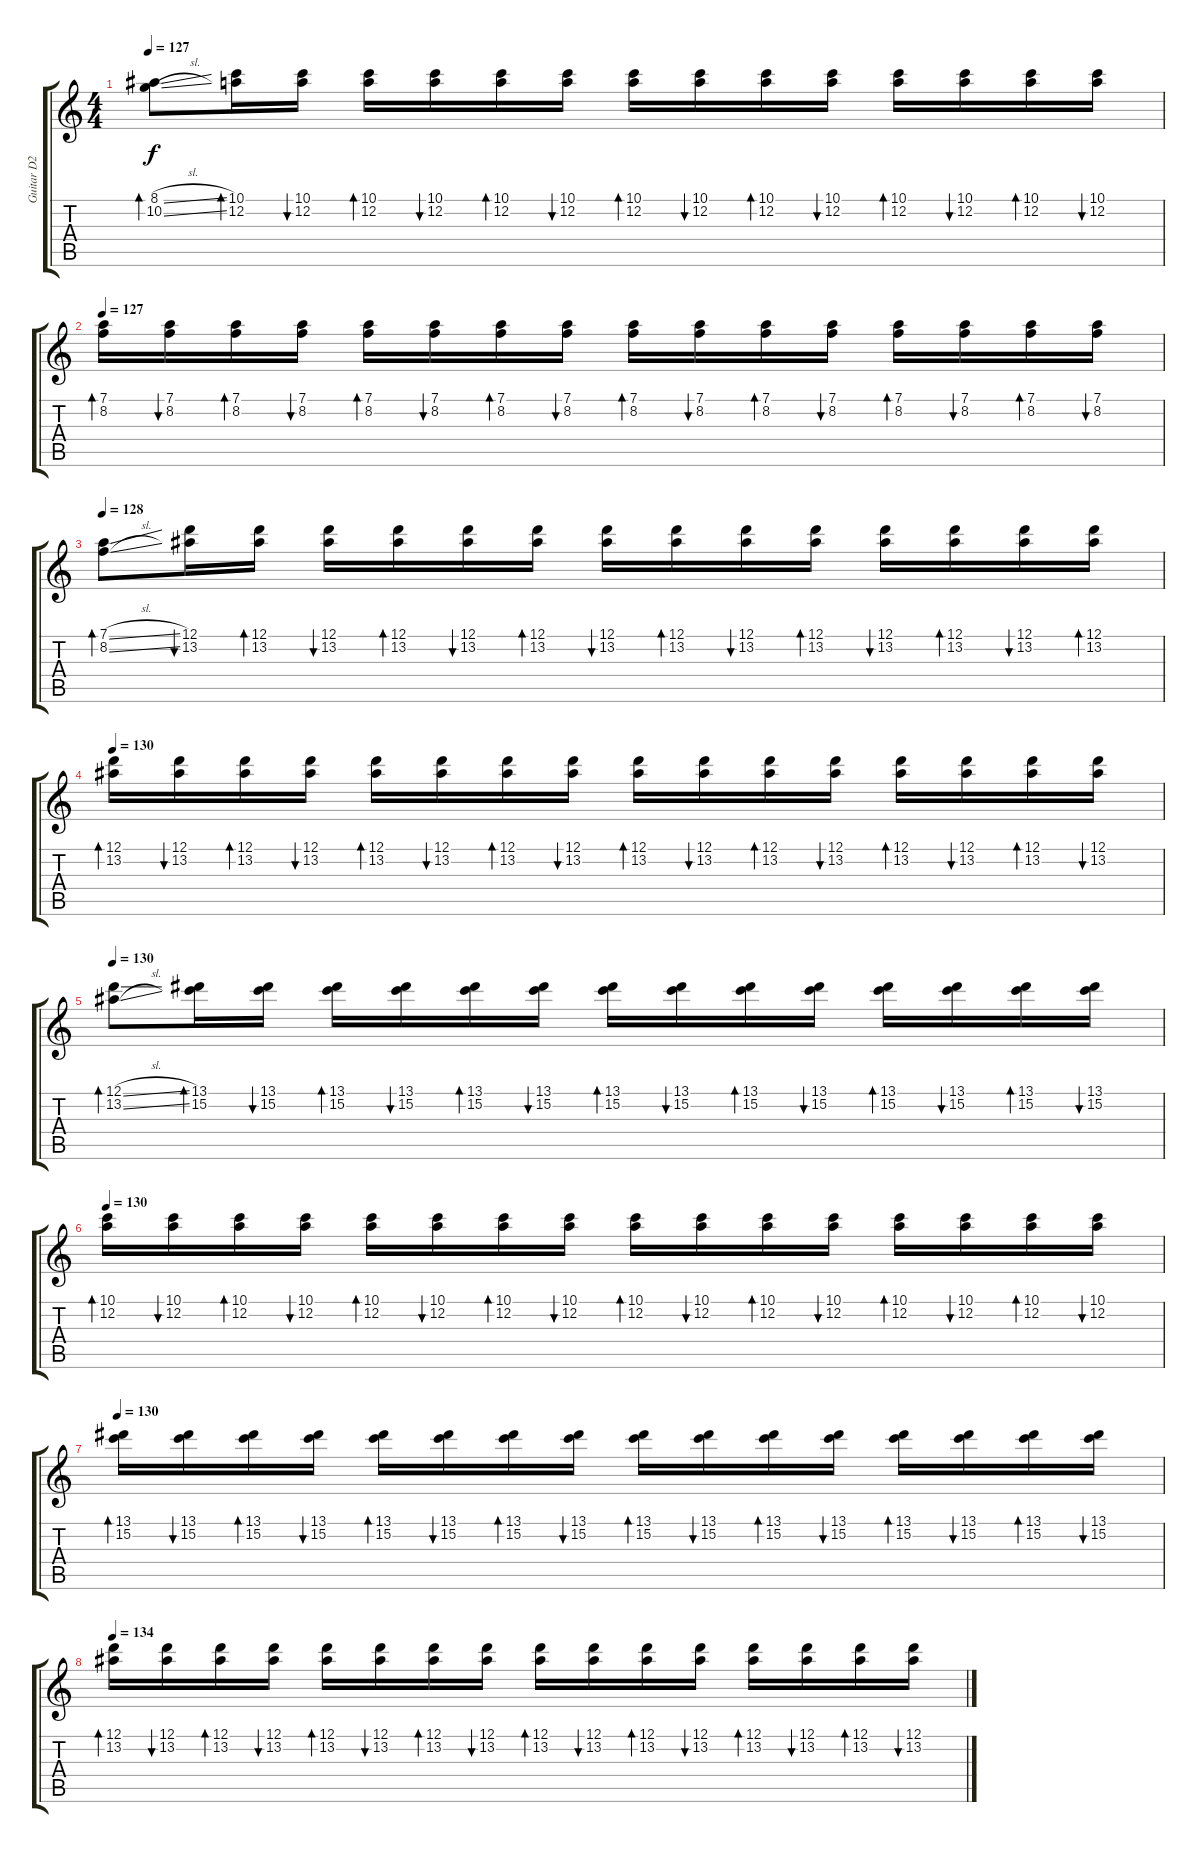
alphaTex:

\track ("Guitar D2" "Guitar D2") {instrument electricguitarjazz}
\staff {score tabs}
\tuning (D4 A3 F3 C3 G2 C2) {hide}
\ts (4 4)
\tempo 127
\clef g2
\ks c
(8.1{sl} 10.2{sl}).8{bd 30 dy f} (10.1 12.2).16{bd 30} (10.1 12.2).16{bu 30} (10.1 12.2).16{bd 30} (10.1 12.2).16{bu 30} (10.1 12.2).16{bd 30} (10.1 12.2).16{bu 30} (10.1 12.2).16{bd 30} (10.1 12.2).16{bu 30} (10.1 12.2).16{bd 30} (10.1 12.2).16{bu 30} (10.1 12.2).16{bd 30} (10.1 12.2).16{bu 30} (10.1 12.2).16{bd 30} (10.1 12.2).16{bu 30} |
\tempo 127
(7.1 8.2).16{bd 30} (7.1 8.2).16{bu 30} (7.1 8.2).16{bd 30} (7.1 8.2).16{bu 30} (7.1 8.2).16{bd 30} (7.1 8.2).16{bu 30} (7.1 8.2).16{bd 30} (7.1 8.2).16{bu 30} (7.1 8.2).16{bd 30} (7.1 8.2).16{bu 30} (7.1 8.2).16{bd 30} (7.1 8.2).16{bu 30} (7.1 8.2).16{bd 30} (7.1 8.2).16{bu 30} (7.1 8.2).16{bd 30} (7.1 8.2).16{bu 30} |
\tempo 128
(7.1{sl} 8.2{sl}).8{bd 30} (12.1 13.2).16{bu 30} (12.1 13.2).16{bd 30} (12.1 13.2).16{bu 30} (12.1 13.2).16{bd 30} (12.1 13.2).16{bu 30} (12.1 13.2).16{bd 30} (12.1 13.2).16{bu 30} (12.1 13.2).16{bd 30} (12.1 13.2).16{bu 30} (12.1 13.2).16{bd 30} (12.1 13.2).16{bu 30} (12.1 13.2).16{bd 30} (12.1 13.2).16{bu 30} (12.1 13.2).16{bd 30} |
\tempo 130
(12.1 13.2).16{bd 30} (12.1 13.2).16{bu 30} (12.1 13.2).16{bd 30} (12.1 13.2).16{bu 30} (12.1 13.2).16{bd 30} (12.1 13.2).16{bu 30} (12.1 13.2).16{bd 30} (12.1 13.2).16{bu 30} (12.1 13.2).16{bd 30} (12.1 13.2).16{bu 30} (12.1 13.2).16{bd 30} (12.1 13.2).16{bu 30} (12.1 13.2).16{bd 30} (12.1 13.2).16{bu 30} (12.1 13.2).16{bd 30} (12.1 13.2).16{bu 30} |
\tempo 130
(12.1{sl} 13.2{sl}).8{bd 30} (13.1 15.2).16{bd 30} (13.1 15.2).16{bu 30} (13.1 15.2).16{bd 30} (13.1 15.2).16{bu 30} (13.1 15.2).16{bd 30} (13.1 15.2).16{bu 30} (13.1 15.2).16{bd 30} (13.1 15.2).16{bu 30} (13.1 15.2).16{bd 30} (13.1 15.2).16{bu 30} (13.1 15.2).16{bd 30} (13.1 15.2).16{bu 30} (13.1 15.2).16{bd 30} (13.1 15.2).16{bu 30} |
\tempo 130
(10.1 12.2).16{bd 30} (10.1 12.2).16{bu 30} (10.1 12.2).16{bd 30} (10.1 12.2).16{bu 30} (10.1 12.2).16{bd 30} (10.1 12.2).16{bu 30} (10.1 12.2).16{bd 30} (10.1 12.2).16{bu 30} (10.1 12.2).16{bd 30} (10.1 12.2).16{bu 30} (10.1 12.2).16{bd 30} (10.1 12.2).16{bu 30} (10.1 12.2).16{bd 30} (10.1 12.2).16{bu 30} (10.1 12.2).16{bd 30} (10.1 12.2).16{bu 30} |
\tempo 130
(13.1 15.2).16{bd 30} (13.1 15.2).16{bu 30} (13.1 15.2).16{bd 30} (13.1 15.2).16{bu 30} (13.1 15.2).16{bd 30} (13.1 15.2).16{bu 30} (13.1 15.2).16{bd 30} (13.1 15.2).16{bu 30} (13.1 15.2).16{bd 30} (13.1 15.2).16{bu 30} (13.1 15.2).16{bd 30} (13.1 15.2).16{bu 30} (13.1 15.2).16{bd 30} (13.1 15.2).16{bu 30} (13.1 15.2).16{bd 30} (13.1 15.2).16{bu 30} |
\tempo 134
(12.1 13.2).16{bd 30} (12.1 13.2).16{bu 30} (12.1 13.2).16{bd 30} (12.1 13.2).16{bu 30} (12.1 13.2).16{bd 30} (12.1 13.2).16{bu 30} (12.1 13.2).16{bd 30} (12.1 13.2).16{bu 30} (12.1 13.2).16{bd 30} (12.1 13.2).16{bu 30} (12.1 13.2).16{bd 30} (12.1 13.2).16{bu 30} (12.1 13.2).16{bd 30} (12.1 13.2).16{bu 30} (12.1 13.2).16{bd 30} (12.1 13.2).16{bu 30}
